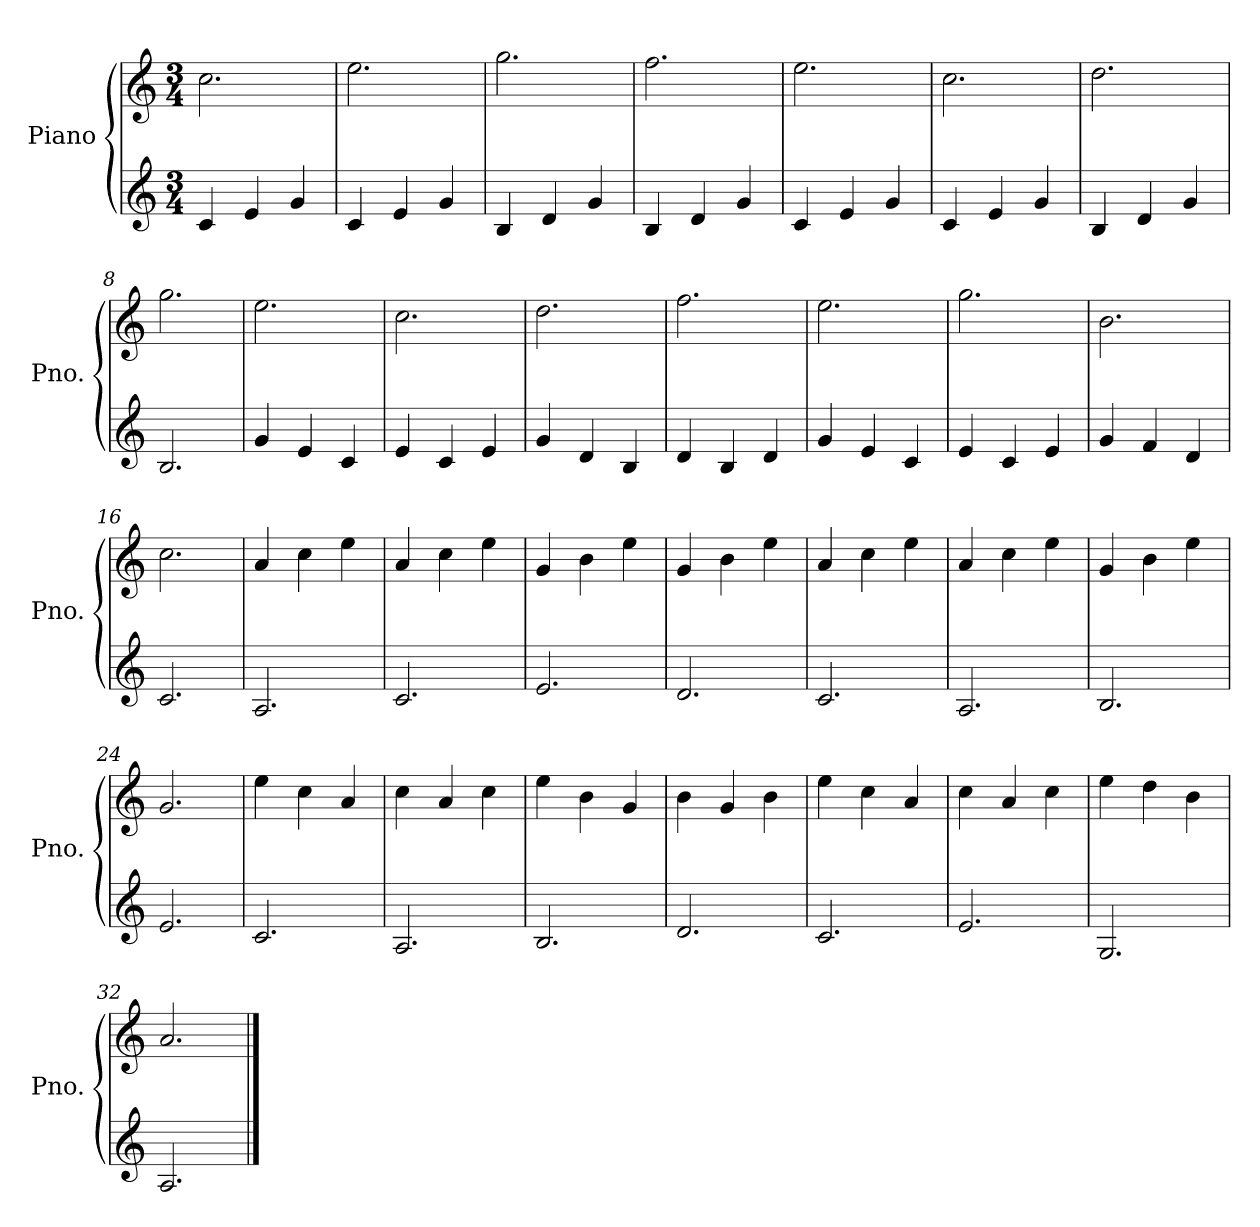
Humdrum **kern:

**kern	**kern
*part1	*part1
*staff2	*staff1
*I"Piano	*
*I'Pno.	*
*clefG2	*clefG2
*k[]	*k[]
*M3/4	*M3/4
=1	=1
4c/	2.cc\
4e/	.
4g/	.
=2	=2
4c/	2.ee\
4e/	.
4g/	.
=3	=3
4B/	2.gg\
4d/	.
4g/	.
=4	=4
4B/	2.ff\
4d/	.
4g/	.
=5	=5
4c/	2.ee\
4e/	.
4g/	.
=6	=6
4c/	2.cc\
4e/	.
4g/	.
=7	=7
4B/	2.dd\
4d/	.
4g/	.
=8	=8
2.B/	2.gg\
!!LO:LB:g=z
=9	=9
4g/	2.ee\
4e/	.
4c/	.
=10	=10
4e/	2.cc\
4c/	.
4e/	.
=11	=11
4g/	2.dd\
4d/	.
4B/	.
=12	=12
4d/	2.ff\
4B/	.
4d/	.
=13	=13
4g/	2.ee\
4e/	.
4c/	.
=14	=14
4e/	2.gg\
4c/	.
4e/	.
=15	=15
4g/	2.b\
4f/	.
4d/	.
=16	=16
2.c/	2.cc\
!!LO:LB:g=z
=17	=17
2.A/	4a/
.	4cc\
.	4ee\
=18	=18
2.c/	4a/
.	4cc\
.	4ee\
=19	=19
2.e/	4g/
.	4b\
.	4ee\
=20	=20
2.d/	4g/
.	4b\
.	4ee\
=21	=21
2.c/	4a/
.	4cc\
.	4ee\
=22	=22
2.A/	4a/
.	4cc\
.	4ee\
=23	=23
2.B/	4g/
.	4b\
.	4ee\
=24	=24
2.e/	2.g/
!!LO:LB:g=z
=25	=25
2.c/	4ee\
.	4cc\
.	4a/
=26	=26
2.A/	4cc\
.	4a/
.	4cc\
=27	=27
2.B/	4ee\
.	4b\
.	4g/
=28	=28
2.d/	4b\
.	4g/
.	4b\
=29	=29
2.c/	4ee\
.	4cc\
.	4a/
=30	=30
2.e/	4cc\
.	4a/
.	4cc\
=31	=31
2.G/	4ee\
.	4dd\
.	4b\
=32	=32
2.A/	2.a/
==	==
*-	*-
